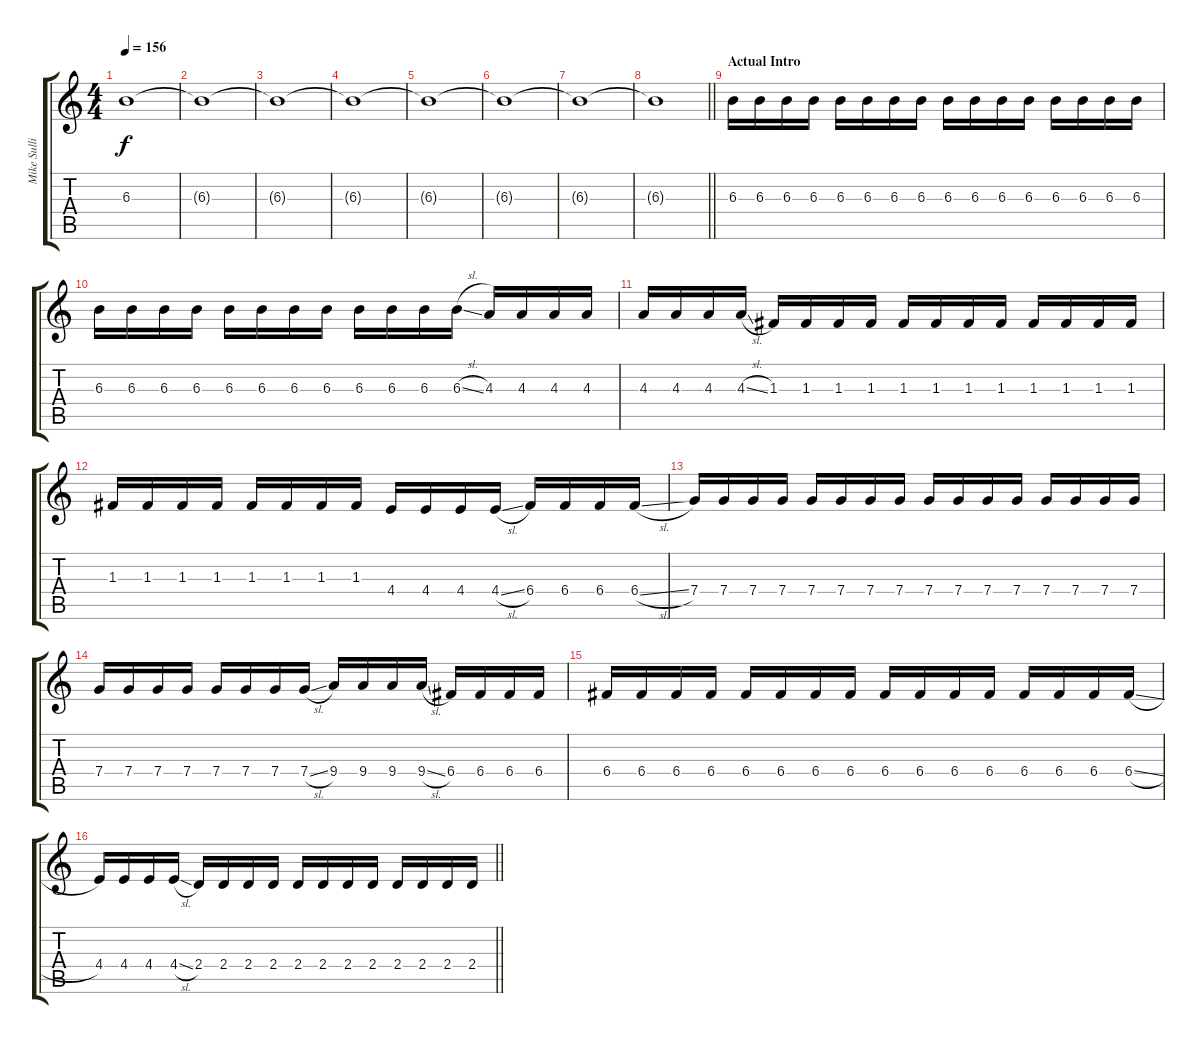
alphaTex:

\track ("Mike Sullivan" "Mike Sulli") {instrument distortionguitar}
\staff {score tabs}
\tuning (B3 G3 F3 C3 Gb2 B1) {hide}
\ts (4 4)
\tempo 156
\clef g2
\ks c
6.3{t}.1{dy f} |
6.3{t}.1 |
6.3{t}.1 |
6.3{t}.1 |
6.3{t}.1 |
6.3{t}.1 |
6.3{t}.1 |
\barLineRight lightlight
6.3{t}.1 |
\section ("" "Actual Intro")
6.3.16 6.3.16 6.3.16 6.3.16 6.3.16 6.3.16 6.3.16 6.3.16 6.3.16 6.3.16 6.3.16 6.3.16 6.3.16 6.3.16 6.3.16 6.3.16 |
6.3.16 6.3.16 6.3.16 6.3.16 6.3.16 6.3.16 6.3.16 6.3.16 6.3.16 6.3.16 6.3.16 6.3{sl}.16 4.3.16 4.3.16 4.3.16 4.3.16 |
4.3.16 4.3.16 4.3.16 4.3{sl}.16 1.3.16 1.3.16 1.3.16 1.3.16 1.3.16 1.3.16 1.3.16 1.3.16 1.3.16 1.3.16 1.3.16 1.3.16 |
1.3.16 1.3.16 1.3.16 1.3.16 1.3.16 1.3.16 1.3.16 1.3.16 4.4.16 4.4.16 4.4.16 4.4{sl}.16 6.4.16 6.4.16 6.4.16 6.4{sl}.16 |
7.4.16 7.4.16 7.4.16 7.4.16 7.4.16 7.4.16 7.4.16 7.4.16 7.4.16 7.4.16 7.4.16 7.4.16 7.4.16 7.4.16 7.4.16 7.4.16 |
7.4.16 7.4.16 7.4.16 7.4.16 7.4.16 7.4.16 7.4.16 7.4{sl}.16 9.4.16 9.4.16 9.4.16 9.4{sl}.16 6.4.16 6.4.16 6.4.16 6.4.16 |
6.4.16 6.4.16 6.4.16 6.4.16 6.4.16 6.4.16 6.4.16 6.4.16 6.4.16 6.4.16 6.4.16 6.4.16 6.4.16 6.4.16 6.4.16 6.4{sl}.16 |
\barLineRight lightlight
4.4.16 4.4.16 4.4.16 4.4{sl}.16 2.4.16 2.4.16 2.4.16 2.4.16 2.4.16 2.4.16 2.4.16 2.4.16 2.4.16 2.4.16 2.4.16 2.4.16
